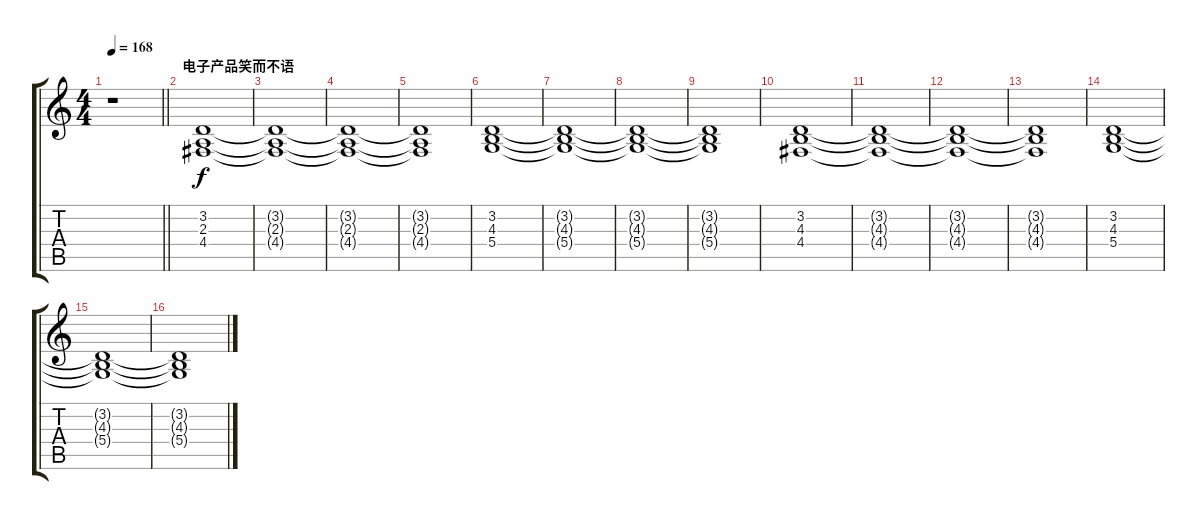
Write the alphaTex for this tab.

\track "" {instrument stringensemble1}
\staff {score tabs}
\tuning (E4 B3 G3 D3 A2 E2) {hide}
\ts (4 4)
\section ("" "")
\tempo 168
\clef g2
\barLineRight lightlight
\ks c
r.1{dy f} |
\section ("" "电子产品笑而不语")
(3.2 2.3 4.4).1 |
(3.2{t} 2.3{t} 4.4{t}).1 |
(3.2{t} 2.3{t} 4.4{t}).1 |
(3.2{t} 2.3{t} 4.4{t}).1 |
(3.2 4.3 5.4).1 |
(3.2{t} 4.3{t} 5.4{t}).1 |
(3.2{t} 4.3{t} 5.4{t}).1 |
(3.2{t} 4.3{t} 5.4{t}).1 |
(3.2 4.3 4.4).1 |
(3.2{t} 4.3{t} 4.4{t}).1 |
(3.2{t} 4.3{t} 4.4{t}).1 |
(3.2{t} 4.3{t} 4.4{t}).1 |
(3.2 4.3 5.4).1 |
(3.2{t} 4.3{t} 5.4{t}).1 |
(3.2{t} 4.3{t} 5.4{t}).1
